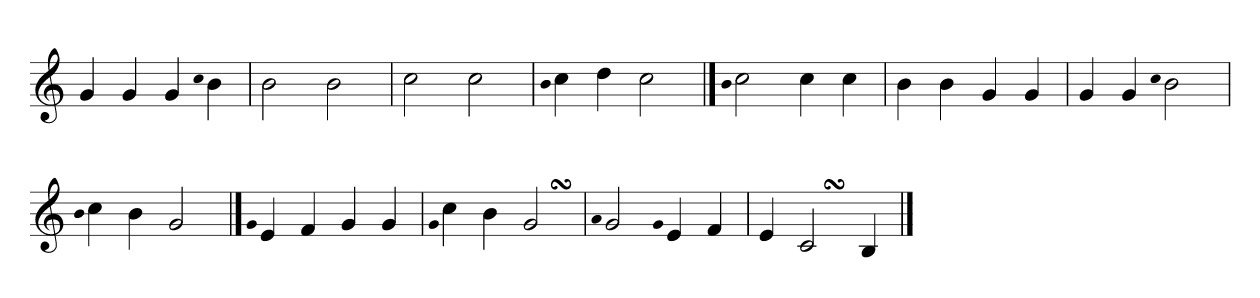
**kern
*part1
*staff1
=1
4g
4g
4g
qcc
4b
=
2b
2b
=
2cc
2cc
=
qb
4cc
4dd
2cc
==2
qb
2cc
4cc
4cc
=
4b
4b
4g
4g
=
4g
4g
qcc
2b
=
qb
4cc
4b
2g
==3
qg
4e
4f
4g
4g
=
qg
4cc
4b
2gSSS
=
qa
2g
qg
4e
4f
=
4e
2cSSs
4B
==
*-
